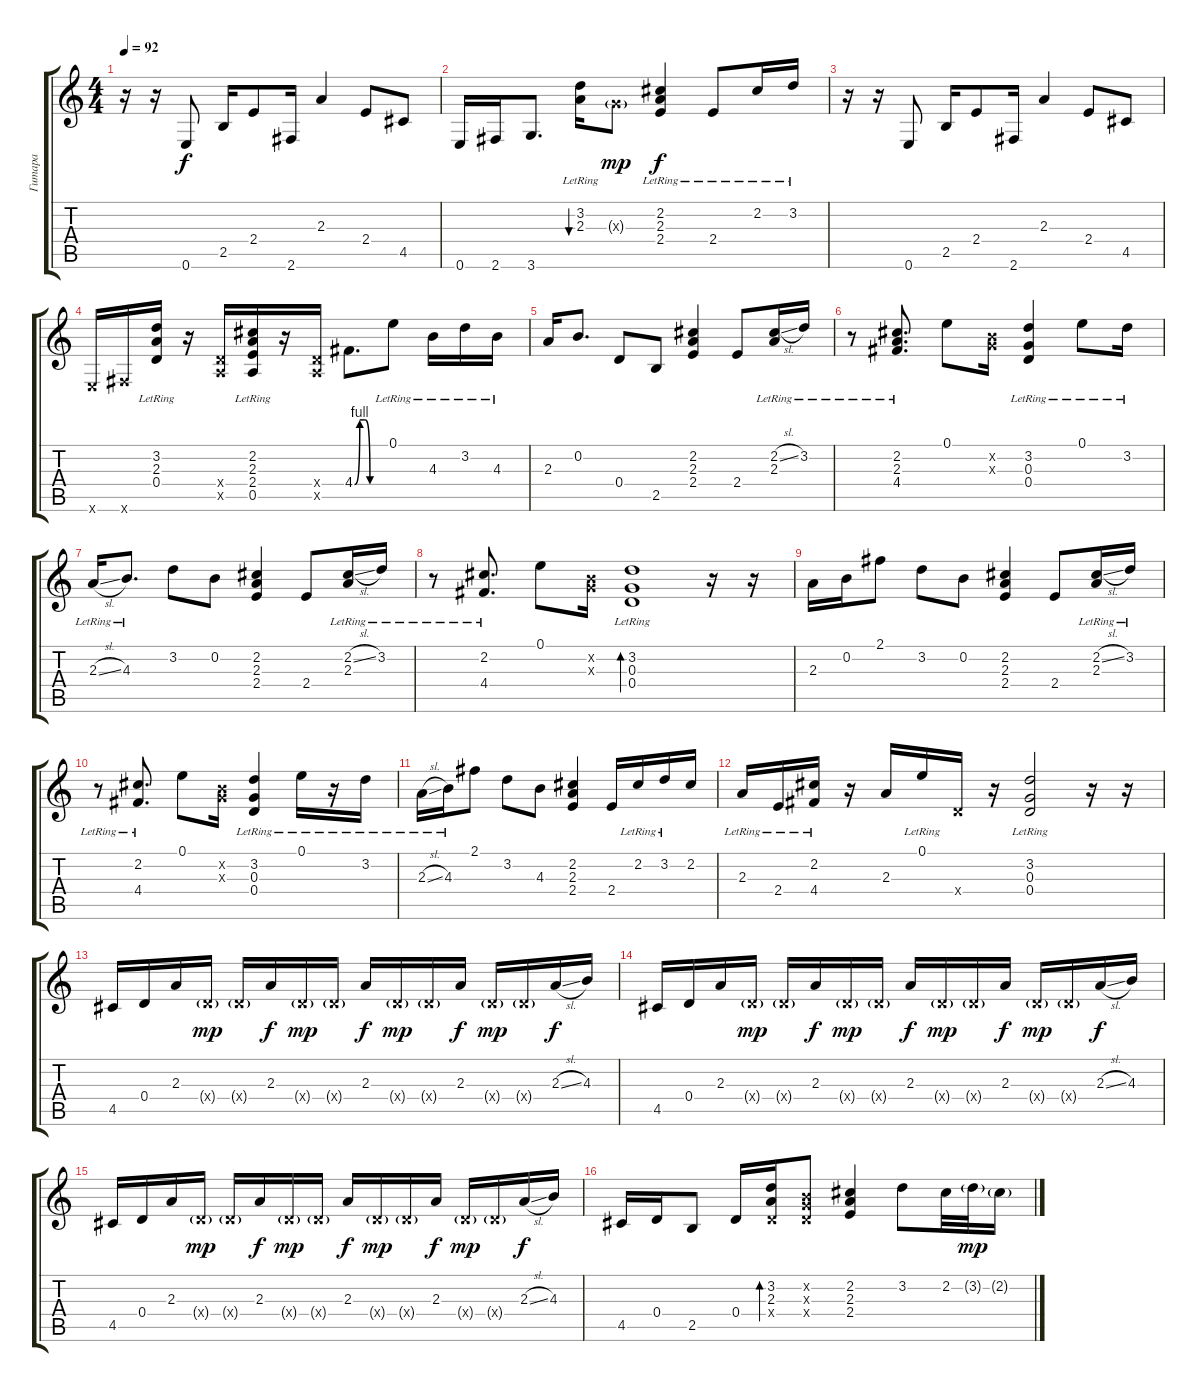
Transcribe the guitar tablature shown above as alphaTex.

\track ("Гитара" "Гитара") {instrument electricguitarclean}
\staff {score tabs}
\tuning (E4 B3 G3 D3 A2 E2) {hide}
\ts (4 4)
\tempo 92
\clef g2
\ks c
r.16{dy f} r.16 0.6.8 2.5.16 2.4.8 2.6.16 2.3.4 2.4.8 4.5.8 |
0.6.16 2.6.16 3.6.8{d} (3.2 2.3{lr}).16{bu 60} 0.3{g x}.8{dy mp} (2.2 2.3 2.4{lr}).4{dy f} 2.4{lr}.8 2.2{lr}.16 3.2{lr}.16 |
r.16 r.16 0.6.8 2.5.16 2.4.8 2.6.16 2.3.4 2.4.8 4.5.8 |
0.6{x}.16 2.6{x}.16 (3.2 2.3 0.4{lr}).16 r.16 (0.4{x} 0.5{x}).16 (2.2 2.3 2.4{lr} 0.5).16 r.16 (0.4{x} 0.5{x}).16 4.4{be (custom 0 0 10 4 20 4 30 0 60 0)}.8{d} 0.1{lr}.8 4.3{lr}.16 3.2{lr}.16 4.3{lr}.16 |
2.3.16 0.2.8{d} 0.4.8 2.5.8 (2.2 2.3 2.4).4 2.4.8 (2.2{sl lr} 2.3).16 3.2{lr}.16 |
r.8 (2.2{lr} 2.3 4.4).8{d} 0.1.8 (0.2{x} 0.3{x}).16 (3.2{lr} 0.3{lr} 0.4{lr}).4 0.1{lr}.8 3.2{lr}.16 |
2.3{sl lr}.16 4.3{lr}.8{d} 3.2.8 0.2.8 (2.2 2.3 2.4).4 2.4.8 (2.2{sl lr} 2.3).16 3.2{lr}.16 |
r.8 (2.2{lr} 4.4).8{d} 0.1.8 (0.2{x} 0.3{x}).16 (3.2{lr} 0.3{lr} 0.4{lr}).1{bd 120} r.16 r.16 |
2.3.16 0.2.16 2.1.8 3.2.8 0.2.8 (2.2 2.3 2.4).4 2.4.8 (2.2{sl lr} 2.3).16 3.2{lr}.16 |
r.8 (2.2{lr} 4.4).8{d} 0.1.8 (0.2{x} 0.3{x}).16 (3.2{lr} 0.3{lr} 0.4{lr}).4 0.1{lr}.16 r.16 3.2{lr}.16 |
2.3{sl lr}.16 4.3{lr}.16 2.1.8 3.2.8 4.3.8 (2.2 2.3 2.4).4 2.4.16 2.2{lr}.16 3.2{lr}.16 2.2.16 |
2.3{lr}.16 2.4{lr}.16 (2.2{lr} 4.4).16 r.16 2.3.16 0.1{lr}.16 0.4{x}.16 r.16 (3.2{lr} 0.3{lr} 0.4{lr}).2 r.16 r.16 |
4.5.16 0.4.16 2.3.16 0.4{g x}.16{dy mp} 0.4{g x}.16 2.3.16{dy f} 0.4{g x}.16{dy mp} 0.4{g x}.16 2.3.16{dy f} 0.4{g x}.16{dy mp} 0.4{g x}.16 2.3.16{dy f} 0.4{g x}.16{dy mp} 0.4{g x}.16 2.3{sl}.16{dy f} 4.3.16 |
4.5.16 0.4.16 2.3.16 0.4{g x}.16{dy mp} 0.4{g x}.16 2.3.16{dy f} 0.4{g x}.16{dy mp} 0.4{g x}.16 2.3.16{dy f} 0.4{g x}.16{dy mp} 0.4{g x}.16 2.3.16{dy f} 0.4{g x}.16{dy mp} 0.4{g x}.16 2.3{sl}.16{dy f} 4.3.16 |
4.5.16 0.4.16 2.3.16 0.4{g x}.16{dy mp} 0.4{g x}.16 2.3.16{dy f} 0.4{g x}.16{dy mp} 0.4{g x}.16 2.3.16{dy f} 0.4{g x}.16{dy mp} 0.4{g x}.16 2.3.16{dy f} 0.4{g x}.16{dy mp} 0.4{g x}.16 2.3{sl}.16{dy f} 4.3.16 |
4.5.16 0.4.16 2.5.8 0.4.16 (3.2 2.3 0.4{x}).16{bd 120} (0.2{x} 0.3{x} 0.4{x}).8 (2.2 2.3 2.4).4 3.2.8 2.2.32 3.2{g}.32{dy mp} 2.2{g}.16
